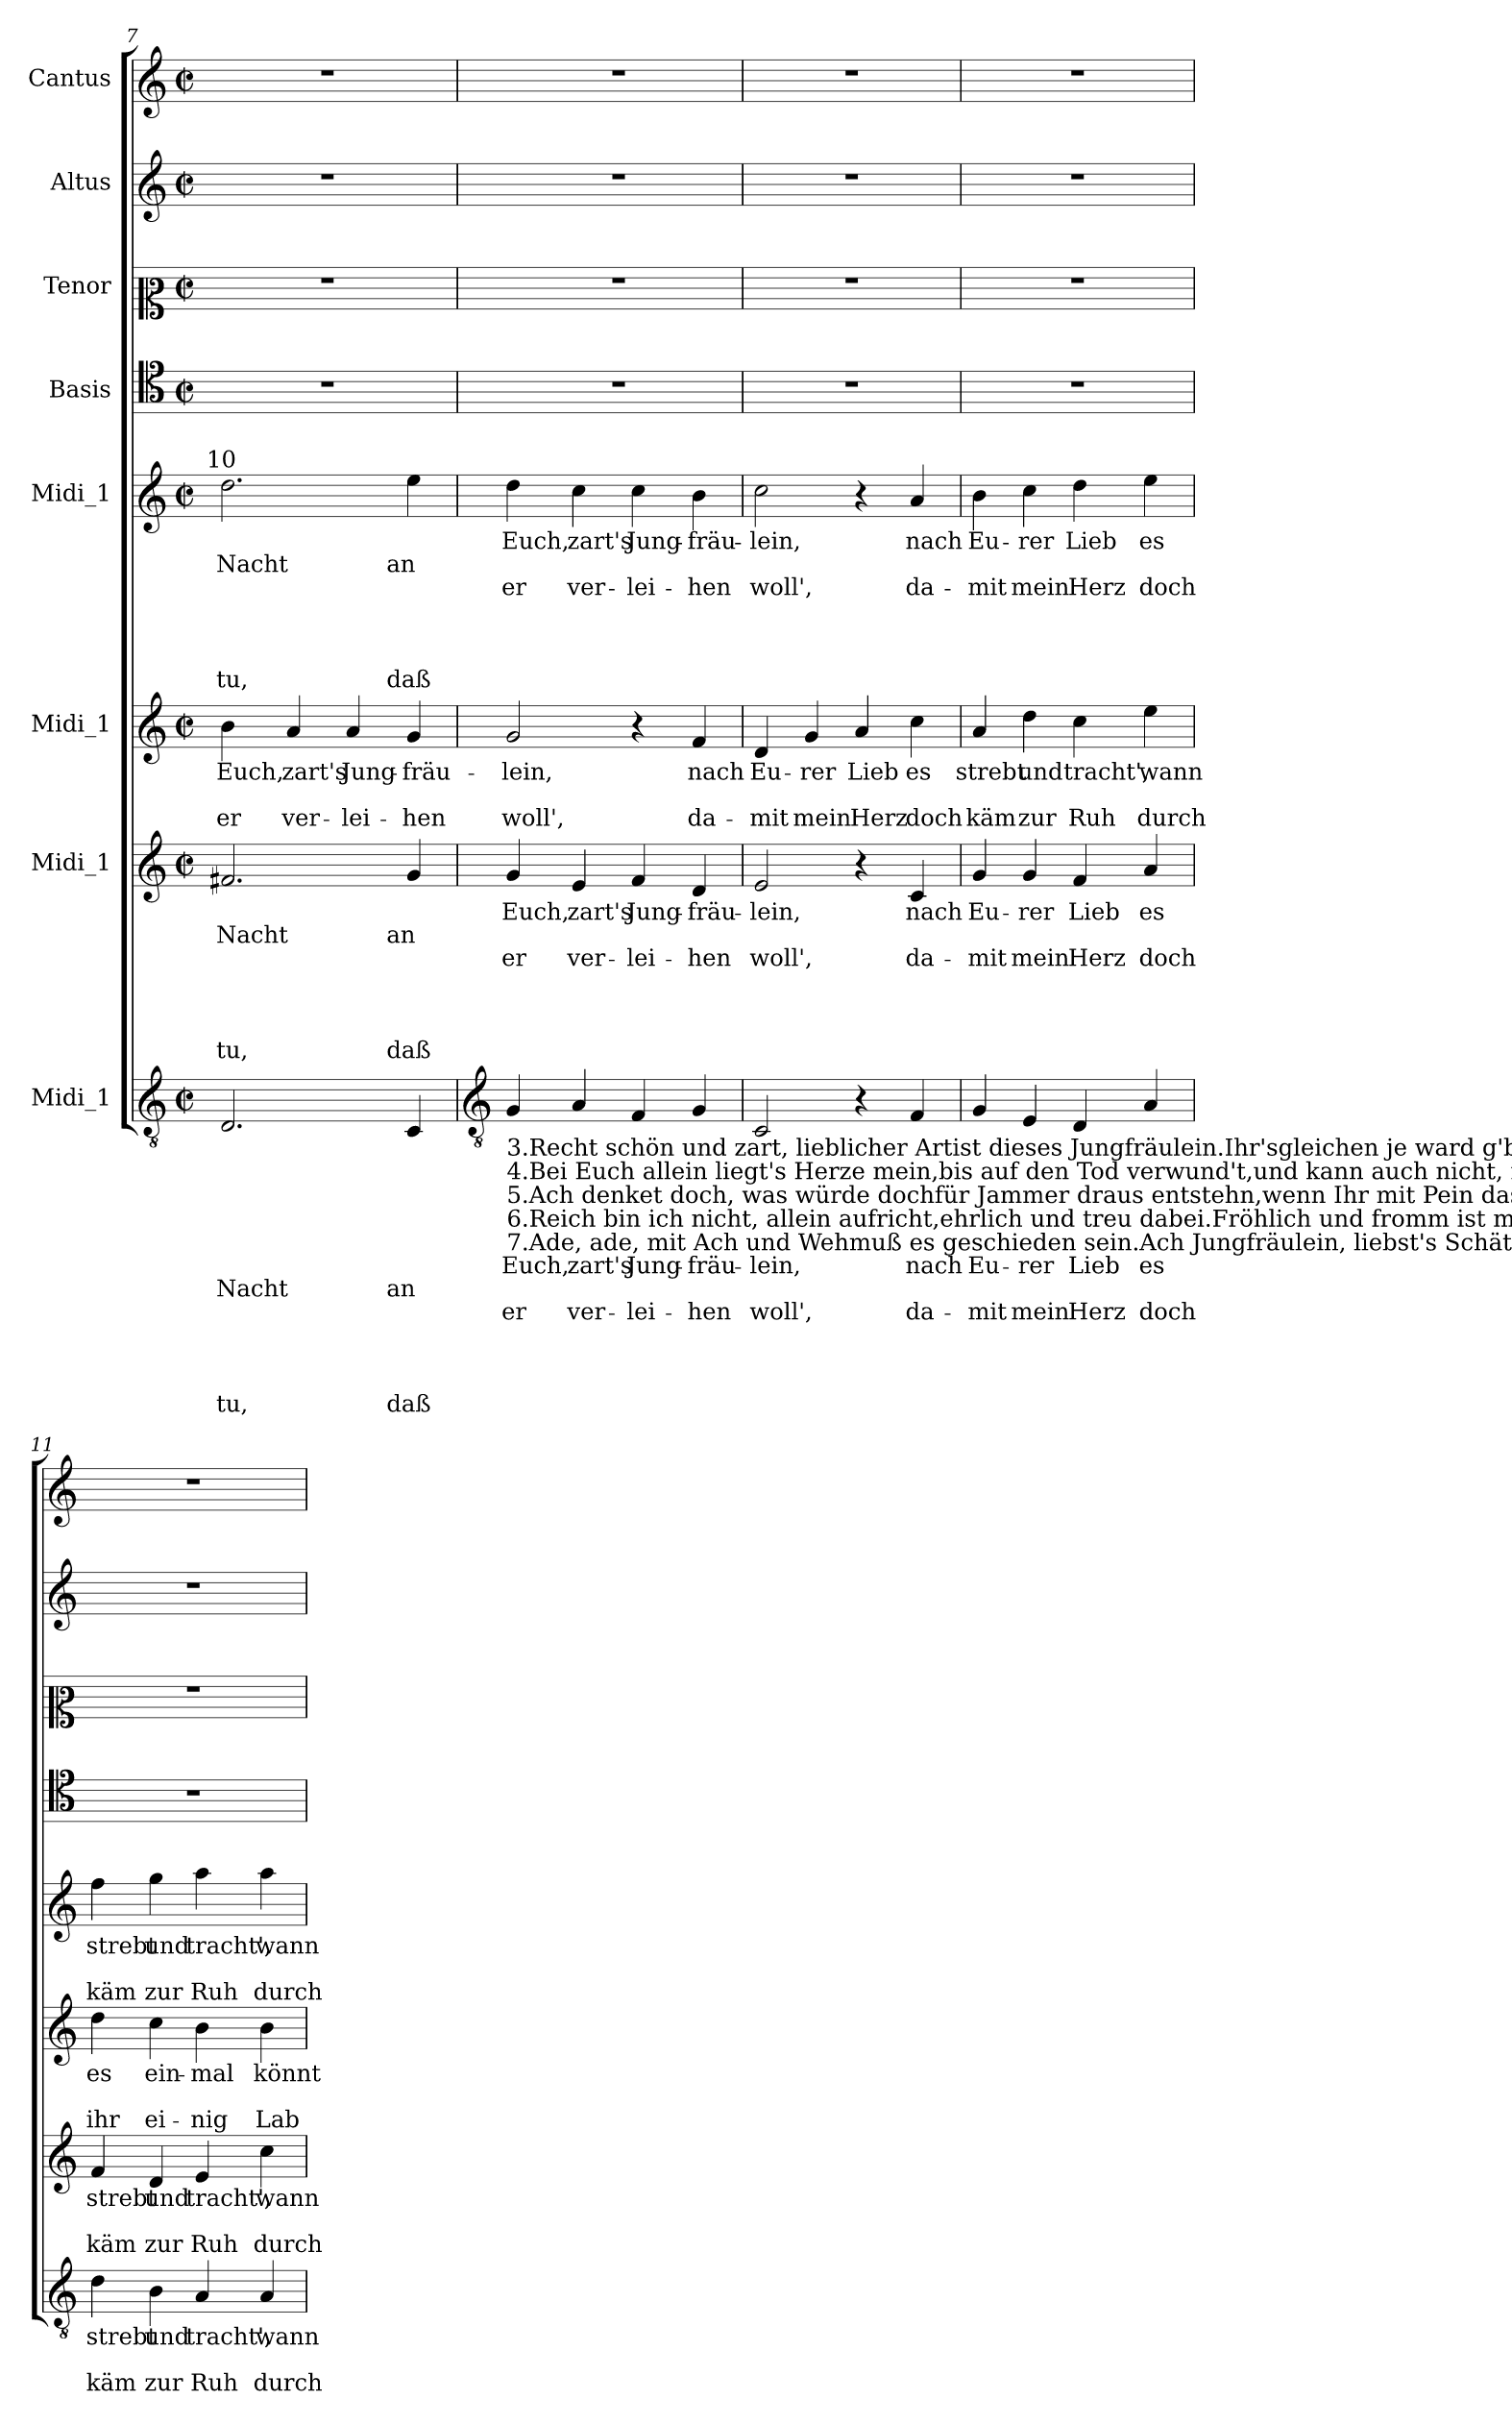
**kern	**text	**text	**text	**text	**text	**text	**text	**kern	**text	**text	**text	**text	**text	**text	**text	**kern	**text	**text	**text	**kern	**text	**text	**text	**text	**text	**text	**text	**kern	**kern	**kern	**kern
*part8	*part8	*part8	*part8	*part8	*part8	*part8	*part8	*part7	*part7	*part7	*part7	*part7	*part7	*part7	*part7	*part6	*part6	*part6	*part6	*part5	*part5	*part5	*part5	*part5	*part5	*part5	*part5	*part4	*part3	*part2	*part1
*staff8	*staff8	*staff8	*staff8	*staff8	*staff8	*staff8	*staff8	*staff7	*staff7	*staff7	*staff7	*staff7	*staff7	*staff7	*staff7	*staff6	*staff6	*staff6	*staff6	*staff5	*staff5	*staff5	*staff5	*staff5	*staff5	*staff5	*staff5	*staff4	*staff3	*staff2	*staff1
*I"Midi_1	*	*	*	*	*	*	*	*I"Midi_1	*	*	*	*	*	*	*	*I"Midi_1	*	*	*	*I"Midi_1	*	*	*	*	*	*	*	*I"Basis	*I"Tenor	*I"Altus	*I"Cantus
!!LO:LB:g=z
*clefGv2	*	*	*	*	*	*	*	*clefG2	*	*	*	*	*	*	*	*clefG2	*	*	*	*clefG2	*	*	*	*	*	*	*	*clefC4	*clefC2	*clefG2	*clefG2
*k[]	*	*	*	*	*	*	*	*k[]	*	*	*	*	*	*	*	*k[]	*	*	*	*k[]	*	*	*	*	*	*	*	*k[]	*k[]	*k[]	*k[]
*C:	*	*	*	*	*	*	*	*C:	*	*	*	*	*	*	*	*C:	*	*	*	*C:	*	*	*	*	*	*	*	*C:	*C:	*C:	*C:
*M2/2	*	*	*	*	*	*	*	*M2/2	*	*	*	*	*	*	*	*M2/2	*	*	*	*M2/2	*	*	*	*	*	*	*	*M2/2	*M2/2	*M2/2	*M2/2
*met(c|)	*	*	*	*	*	*	*	*met(c|)	*	*	*	*	*	*	*	*met(c|)	*	*	*	*met(c|)	*	*	*	*	*	*	*	*met(c|)	*met(c|)	*met(c|)	*met(c|)
=7	=7	=7	=7	=7	=7	=7	=7	=7	=7	=7	=7	=7	=7	=7	=7	=7	=7	=7	=7	=7	=7	=7	=7	=7	=7	=7	=7	=7	=7	=7	=7
!	!	!	!	!	!	!	!	!	!	!	!	!	!	!	!	!	!	!	!	!LO:TX:a:cj:t=10	!	!	!	!	!	!	!	!	!	!	!
!	!	!LO:LY:b	!	!	!	!	!LO:LY:b	!	!	!LO:LY:b	!	!	!	!	!LO:LY:b	!	!LO:LY:b	!	!LO:LY:b	!	!	!LO:LY:b	!	!	!	!	!LO:LY:b	!	!	!	!
2.D	.	Nacht	.	.	.	.	tu,	2.f#X	.	Nacht	.	.	.	.	tu,	4b	Euch,	.	er	2.dd	.	Nacht	.	.	.	.	tu,	1r	1r	1r	1r
!	!	!	!	!	!	!	!	!	!	!	!	!	!	!	!	!	!LO:LY:b	!	!LO:LY:b	!	!	!	!	!	!	!	!	!	!	!	!
.	.	.	.	.	.	.	.	.	.	.	.	.	.	.	.	4a	zart's	.	ver-	.	.	.	.	.	.	.	.	.	.	.	.
!	!	!	!	!	!	!	!	!	!	!	!	!	!	!	!	!	!LO:LY:b	!	!LO:LY:b	!	!	!	!	!	!	!	!	!	!	!	!
.	.	.	.	.	.	.	.	.	.	.	.	.	.	.	.	4a	-Jung-	.	-lei-	.	.	.	.	.	.	.	.	.	.	.	.
!	!	!LO:LY:b	!	!	!	!	!LO:LY:b	!	!	!LO:LY:b	!	!	!	!	!LO:LY:b	!	!LO:LY:b	!	!LO:LY:b	!	!	!LO:LY:b	!	!	!	!	!LO:LY:b	!	!	!	!
4C	.	an	.	.	.	.	daß	4g	.	an	.	.	.	.	daß	4g	-fräu-	.	-hen	4ee	.	an	.	.	.	.	daß	.	.	.	.
!!LO:LB:g=z
=8	=8	=8	=8	=8	=8	=8	=8	=8	=8	=8	=8	=8	=8	=8	=8	=8	=8	=8	=8	=8	=8	=8	=8	=8	=8	=8	=8	=8	=8	=8	=8
*clefGv2	*	*	*	*	*	*	*	*	*	*	*	*	*	*	*	*	*	*	*	*	*	*	*	*	*	*	*	*	*	*	*
!LO:TX:b:t=3.Recht schön und zart, lieblicher Artist dieses Jungfräulein.Ihr'sgleichen je ward g'boren niedas so freundlich konnt sein,so holdselig und tugendsam,so fein  und  säuberlich,desgleichen auch von hohem Stamm,so gar leutseliglich.	!	!	!	!	!	!	!	!	!	!	!	!	!	!	!	!	!	!	!	!	!	!	!	!	!	!	!	!	!	!	!
!LO:TX:b:t=4.Bei Euch allein liegt's Herze mein,bis auf den Tod verwund't,und kann auch nicht, mein Zuversicht,ohn' Euch werden gesund.Wenn Ihr es nun erretten wollt,so säumet Euch nicht lang.Eu'r wär danach allein die Schuld,wär gar bös der Ausgang.	!	!	!	!	!	!	!	!	!	!	!	!	!	!	!	!	!	!	!	!	!	!	!	!	!	!	!	!	!	!	!
!LO:TX:b:t=5.Ach denket doch, was würde dochfür Jammer draus entstehn,wenn Ihr mit Pein das Herze meinzu Grunde gar ließ't gehn.Dem könnt Ihr nun wohl kommen für,wollt Ihr barmherzig sein,und mir auftun der Liebe Tür,geg'n mir nicht sein ein Stein.	!	!	!	!	!	!	!	!	!	!	!	!	!	!	!	!	!	!	!	!	!	!	!	!	!	!	!	!	!	!	!
!LO:TX:b:t=6.Reich bin ich nicht, allein aufricht,ehrlich und treu dabei.Fröhlich und fromm  ist mein Reichtum,wenn mir nur Gott verleih,daß ich in Lieb beständig bleib,sonst ich nichts mehr begehr,vielleicht sich auch ein junger Leibin Ehren zu mir kehr.	!	!	!	!	!	!	!	!	!	!	!	!	!	!	!	!	!	!	!	!	!	!	!	!	!	!	!	!	!	!	!
!LO:TX:b:t=7.Ade, ade, mit Ach und Wehmuß es geschieden sein.Ach Jungfräulein, liebst's Schätzelein,wollet gedenken meinin Ehren, sonst ich nichts begehr,das nehmet wohl in Acht.Vielleicht ich bald herwieder kehrzu tausend guter Nacht.	!	!	!	!	!	!	!	!	!	!	!	!	!	!	!	!	!	!	!	!	!	!	!	!	!	!	!	!	!	!	!
!	!LO:LY:b	!	!LO:LY:b	!	!	!	!	!	!LO:LY:b	!	!LO:LY:b	!	!	!	!	!	!LO:LY:b	!	!LO:LY:b	!	!LO:LY:b	!	!LO:LY:b	!	!	!	!	!	!	!	!
4G	Euch,	.	er	.	.	.	.	4g	Euch,	.	er	.	.	.	.	2g	lein,	.	woll',	4dd	Euch,	.	er	.	.	.	.	1r	1r	1r	1r
!	!LO:LY:b	!	!LO:LY:b	!	!	!	!	!	!LO:LY:b	!	!LO:LY:b	!	!	!	!	!	!	!	!	!	!LO:LY:b	!	!LO:LY:b	!	!	!	!	!	!	!	!
4A	zart's	.	ver-	.	.	.	.	4e	zart's	.	ver-	.	.	.	.	.	.	.	.	4cc	zart's	.	ver-	.	.	.	.	.	.	.	.
!	!LO:LY:b	!	!LO:LY:b	!	!	!	!	!	!LO:LY:b	!	!LO:LY:b	!	!	!	!	!	!	!	!	!	!LO:LY:b	!	!LO:LY:b	!	!	!	!	!	!	!	!
4F	-Jung-	.	-lei-	.	.	.	.	4f	-Jung-	.	-lei-	.	.	.	.	4r	.	.	.	4cc	-Jung-	.	-lei-	.	.	.	.	.	.	.	.
!	!LO:LY:b	!	!LO:LY:b	!	!	!	!	!	!LO:LY:b	!	!LO:LY:b	!	!	!	!	!	!LO:LY:b	!	!LO:LY:b	!	!LO:LY:b	!	!LO:LY:b	!	!	!	!	!	!	!	!
4G	-fräu-	.	-hen	.	.	.	.	4d	-fräu-	.	-hen	.	.	.	.	4f	nach	.	da-	4b	-fräu-	.	-hen	.	.	.	.	.	.	.	.
=9	=9	=9	=9	=9	=9	=9	=9	=9	=9	=9	=9	=9	=9	=9	=9	=9	=9	=9	=9	=9	=9	=9	=9	=9	=9	=9	=9	=9	=9	=9	=9
!	!LO:LY:b	!	!LO:LY:b	!	!	!	!	!	!LO:LY:b	!	!LO:LY:b	!	!	!	!	!	!LO:LY:b	!	!LO:LY:b	!	!LO:LY:b	!	!LO:LY:b	!	!	!	!	!	!	!	!
2C	lein,	.	woll',	.	.	.	.	2e	lein,	.	woll',	.	.	.	.	4d	-Eu-	.	-mit	2cc	lein,	.	woll',	.	.	.	.	1r	1r	1r	1r
!	!	!	!	!	!	!	!	!	!	!	!	!	!	!	!	!	!LO:LY:b	!	!LO:LY:b	!	!	!	!	!	!	!	!	!	!	!	!
.	.	.	.	.	.	.	.	.	.	.	.	.	.	.	.	4g	rer	.	mein	.	.	.	.	.	.	.	.	.	.	.	.
!	!	!	!	!	!	!	!	!	!	!	!	!	!	!	!	!	!LO:LY:b	!	!LO:LY:b	!	!	!	!	!	!	!	!	!	!	!	!
4r	.	.	.	.	.	.	.	4r	.	.	.	.	.	.	.	4a	Lieb	.	Herz	4r	.	.	.	.	.	.	.	.	.	.	.
!	!LO:LY:b	!	!LO:LY:b	!	!	!	!	!	!LO:LY:b	!	!LO:LY:b	!	!	!	!	!	!LO:LY:b	!	!LO:LY:b	!	!LO:LY:b	!	!LO:LY:b	!	!	!	!	!	!	!	!
4F	nach	.	da-	.	.	.	.	4c	nach	.	da-	.	.	.	.	4cc	es	.	doch	4a	nach	.	da-	.	.	.	.	.	.	.	.
=10	=10	=10	=10	=10	=10	=10	=10	=10	=10	=10	=10	=10	=10	=10	=10	=10	=10	=10	=10	=10	=10	=10	=10	=10	=10	=10	=10	=10	=10	=10	=10
!	!LO:LY:b	!	!LO:LY:b	!	!	!	!	!	!LO:LY:b	!	!LO:LY:b	!	!	!	!	!	!LO:LY:b	!	!LO:LY:b	!	!LO:LY:b	!	!LO:LY:b	!	!	!	!	!	!	!	!
4G	-Eu-	.	-mit	.	.	.	.	4g	-Eu-	.	-mit	.	.	.	.	4a	strebt	.	käm	4b	-Eu-	.	-mit	.	.	.	.	1r	1r	1r	1r
!	!LO:LY:b	!	!LO:LY:b	!	!	!	!	!	!LO:LY:b	!	!LO:LY:b	!	!	!	!	!	!LO:LY:b	!	!LO:LY:b	!	!LO:LY:b	!	!LO:LY:b	!	!	!	!	!	!	!	!
4E	rer	.	mein	.	.	.	.	4g	rer	.	mein	.	.	.	.	4dd	und	.	zur	4cc	rer	.	mein	.	.	.	.	.	.	.	.
!	!LO:LY:b	!	!LO:LY:b	!	!	!	!	!	!LO:LY:b	!	!LO:LY:b	!	!	!	!	!	!LO:LY:b	!	!LO:LY:b	!	!LO:LY:b	!	!LO:LY:b	!	!	!	!	!	!	!	!
4D	Lieb	.	Herz	.	.	.	.	4f	Lieb	.	Herz	.	.	.	.	4cc	tracht',	.	Ruh	4dd	Lieb	.	Herz	.	.	.	.	.	.	.	.
!	!LO:LY:b	!	!LO:LY:b	!	!	!	!	!	!LO:LY:b	!	!LO:LY:b	!	!	!	!	!	!LO:LY:b	!	!LO:LY:b	!	!LO:LY:b	!	!LO:LY:b	!	!	!	!	!	!	!	!
4A	es	.	doch	.	.	.	.	4a	es	.	doch	.	.	.	.	4ee	wann	.	durch	4ee	es	.	doch	.	.	.	.	.	.	.	.
=11	=11	=11	=11	=11	=11	=11	=11	=11	=11	=11	=11	=11	=11	=11	=11	=11	=11	=11	=11	=11	=11	=11	=11	=11	=11	=11	=11	=11	=11	=11	=11
!	!LO:LY:b	!	!LO:LY:b	!	!	!	!	!	!LO:LY:b	!	!LO:LY:b	!	!	!	!	!	!LO:LY:b	!	!LO:LY:b	!	!LO:LY:b	!	!LO:LY:b	!	!	!	!	!	!	!	!
4d	strebt	.	käm	.	.	.	.	4f	strebt	.	käm	.	.	.	.	4dd	es	.	ihr	4ff	strebt	.	käm	.	.	.	.	1r	1r	1r	1r
!	!LO:LY:b	!	!LO:LY:b	!	!	!	!	!	!LO:LY:b	!	!LO:LY:b	!	!	!	!	!	!LO:LY:b	!	!LO:LY:b	!	!LO:LY:b	!	!LO:LY:b	!	!	!	!	!	!	!	!
4B	und	.	zur	.	.	.	.	4d	und	.	zur	.	.	.	.	4cc	ein-	.	-ei-	4gg	und	.	zur	.	.	.	.	.	.	.	.
!	!LO:LY:b	!	!LO:LY:b	!	!	!	!	!	!LO:LY:b	!	!LO:LY:b	!	!	!	!	!	!LO:LY:b	!	!LO:LY:b	!	!LO:LY:b	!	!LO:LY:b	!	!	!	!	!	!	!	!
4A	tracht',	.	Ruh	.	.	.	.	4e	tracht',	.	Ruh	.	.	.	.	4b	-mal	.	nig	4aa	tracht',	.	Ruh	.	.	.	.	.	.	.	.
!	!LO:LY:b	!	!LO:LY:b	!	!	!	!	!	!LO:LY:b	!	!LO:LY:b	!	!	!	!	!	!LO:LY:b	!	!LO:LY:b	!	!LO:LY:b	!	!LO:LY:b	!	!	!	!	!	!	!	!
4A	wann	.	durch	.	.	.	.	4cc	wann	.	durch	.	.	.	.	4b	könnt	.	Lab-	4aa	wann	.	durch	.	.	.	.	.	.	.	.
=	=	=	=	=	=	=	=	=	=	=	=	=	=	=	=	=	=	=	=	=	=	=	=	=	=	=	=	=	=	=	=
*-	*-	*-	*-	*-	*-	*-	*-	*-	*-	*-	*-	*-	*-	*-	*-	*-	*-	*-	*-	*-	*-	*-	*-	*-	*-	*-	*-	*-	*-	*-	*-
